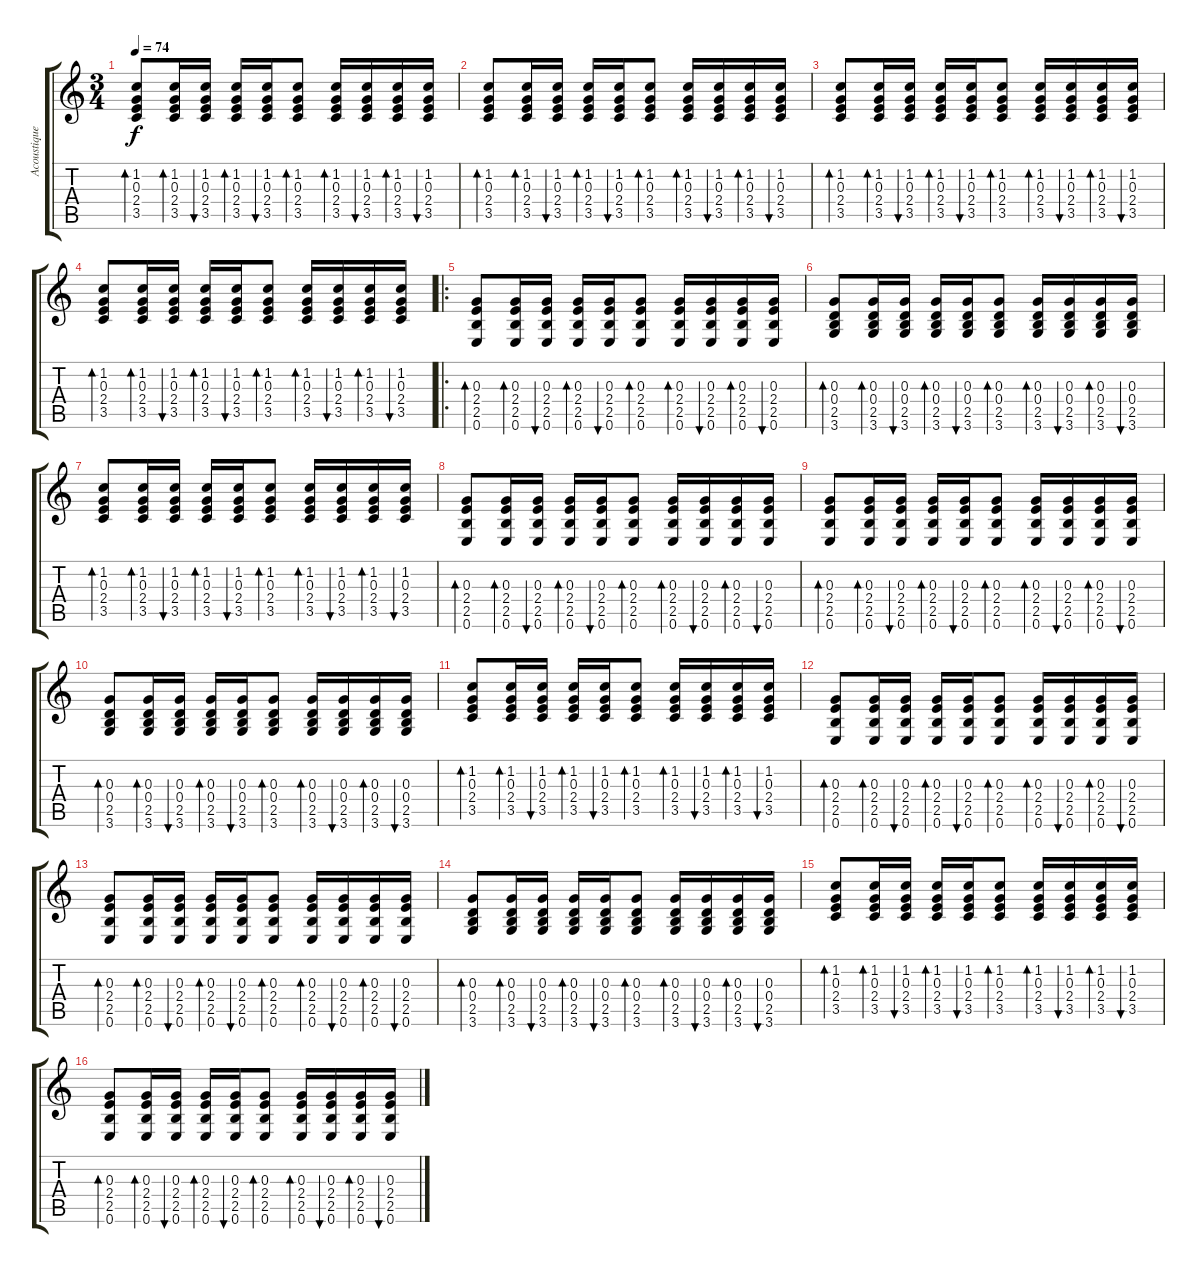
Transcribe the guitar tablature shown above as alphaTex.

\track ("Acoustique" "Acoustique") {instrument acousticguitarsteel}
\staff {score tabs}
\tuning (E4 B3 G3 D3 A2 E2) {hide}
\ts (3 4)
\tempo 74
\clef g2
\ks c
(1.2 0.3 2.4 3.5).8{bd 60 dy f} (1.2 0.3 2.4 3.5).16{bd 60} (1.2 0.3 2.4 3.5).16{bu 120} (1.2 0.3 2.4 3.5).16{bd 120} (1.2 0.3 2.4 3.5).16{bu 120} (1.2 0.3 2.4 3.5).8{bd 120} (1.2 0.3 2.4 3.5).16{bd 120} (1.2 0.3 2.4 3.5).16{bu 120} (1.2 0.3 2.4 3.5).16{bd 120} (1.2 0.3 2.4 3.5).16{bu 120} |
(1.2 0.3 2.4 3.5).8{bd 60} (1.2 0.3 2.4 3.5).16{bd 60} (1.2 0.3 2.4 3.5).16{bu 120} (1.2 0.3 2.4 3.5).16{bd 120} (1.2 0.3 2.4 3.5).16{bu 120} (1.2 0.3 2.4 3.5).8{bd 120} (1.2 0.3 2.4 3.5).16{bd 120} (1.2 0.3 2.4 3.5).16{bu 120} (1.2 0.3 2.4 3.5).16{bd 120} (1.2 0.3 2.4 3.5).16{bu 120} |
(1.2 0.3 2.4 3.5).8{bd 60} (1.2 0.3 2.4 3.5).16{bd 60} (1.2 0.3 2.4 3.5).16{bu 120} (1.2 0.3 2.4 3.5).16{bd 120} (1.2 0.3 2.4 3.5).16{bu 120} (1.2 0.3 2.4 3.5).8{bd 120} (1.2 0.3 2.4 3.5).16{bd 120} (1.2 0.3 2.4 3.5).16{bu 120} (1.2 0.3 2.4 3.5).16{bd 120} (1.2 0.3 2.4 3.5).16{bu 120} |
(1.2 0.3 2.4 3.5).8{bd 60} (1.2 0.3 2.4 3.5).16{bd 60} (1.2 0.3 2.4 3.5).16{bu 120} (1.2 0.3 2.4 3.5).16{bd 120} (1.2 0.3 2.4 3.5).16{bu 120} (1.2 0.3 2.4 3.5).8{bd 120} (1.2 0.3 2.4 3.5).16{bd 120} (1.2 0.3 2.4 3.5).16{bu 120} (1.2 0.3 2.4 3.5).16{bd 120} (1.2 0.3 2.4 3.5).16{bu 120} |
\ro
(0.3 2.4 2.5 0.6).8{bd 60 volume 12 instrument acousticguitarsteel} (0.3 2.4 2.5 0.6).16{bd 60} (0.3 2.4 2.5 0.6).16{bu 120} (0.3 2.4 2.5 0.6).16{bd 120} (0.3 2.4 2.5 0.6).16{bu 120} (0.3 2.4 2.5 0.6).8{bd 120} (0.3 2.4 2.5 0.6).16{bd 120} (0.3 2.4 2.5 0.6).16{bu 120} (0.3 2.4 2.5 0.6).16{bd 120} (0.3 2.4 2.5 0.6).16{bu 120} |
(0.3 0.4 2.5 3.6).8{bd 60 instrument acousticguitarsteel} (0.3 0.4 2.5 3.6).16{bd 60} (0.3 0.4 2.5 3.6).16{bu 120} (0.3 0.4 2.5 3.6).16{bd 120} (0.3 0.4 2.5 3.6).16{bu 120} (0.3 0.4 2.5 3.6).8{bd 120} (0.3 0.4 2.5 3.6).16{bd 120} (0.3 0.4 2.5 3.6).16{bu 120} (0.3 0.4 2.5 3.6).16{bd 120} (0.3 0.4 2.5 3.6).16{bu 120} |
(1.2 0.3 2.4 3.5).8{bd 60 instrument acousticguitarsteel} (1.2 0.3 2.4 3.5).16{bd 60} (1.2 0.3 2.4 3.5).16{bu 120} (1.2 0.3 2.4 3.5).16{bd 120} (1.2 0.3 2.4 3.5).16{bu 120} (1.2 0.3 2.4 3.5).8{bd 120} (1.2 0.3 2.4 3.5).16{bd 120} (1.2 0.3 2.4 3.5).16{bu 120} (1.2 0.3 2.4 3.5).16{bd 120} (1.2 0.3 2.4 3.5).16{bu 120} |
(0.3 2.4 2.5 0.6).8{bd 60 instrument acousticguitarsteel} (0.3 2.4 2.5 0.6).16{bd 60} (0.3 2.4 2.5 0.6).16{bu 120} (0.3 2.4 2.5 0.6).16{bd 120} (0.3 2.4 2.5 0.6).16{bu 120} (0.3 2.4 2.5 0.6).8{bd 120} (0.3 2.4 2.5 0.6).16{bd 120} (0.3 2.4 2.5 0.6).16{bu 120} (0.3 2.4 2.5 0.6).16{bd 120} (0.3 2.4 2.5 0.6).16{bu 120} |
(0.3 2.4 2.5 0.6).8{bd 60 volume 12 instrument acousticguitarsteel} (0.3 2.4 2.5 0.6).16{bd 60} (0.3 2.4 2.5 0.6).16{bu 120} (0.3 2.4 2.5 0.6).16{bd 120} (0.3 2.4 2.5 0.6).16{bu 120} (0.3 2.4 2.5 0.6).8{bd 120} (0.3 2.4 2.5 0.6).16{bd 120} (0.3 2.4 2.5 0.6).16{bu 120} (0.3 2.4 2.5 0.6).16{bd 120} (0.3 2.4 2.5 0.6).16{bu 120} |
(0.3 0.4 2.5 3.6).8{bd 60 instrument acousticguitarsteel} (0.3 0.4 2.5 3.6).16{bd 60} (0.3 0.4 2.5 3.6).16{bu 120} (0.3 0.4 2.5 3.6).16{bd 120} (0.3 0.4 2.5 3.6).16{bu 120} (0.3 0.4 2.5 3.6).8{bd 120} (0.3 0.4 2.5 3.6).16{bd 120} (0.3 0.4 2.5 3.6).16{bu 120} (0.3 0.4 2.5 3.6).16{bd 120} (0.3 0.4 2.5 3.6).16{bu 120} |
(1.2 0.3 2.4 3.5).8{bd 60 instrument acousticguitarsteel} (1.2 0.3 2.4 3.5).16{bd 60} (1.2 0.3 2.4 3.5).16{bu 120} (1.2 0.3 2.4 3.5).16{bd 120} (1.2 0.3 2.4 3.5).16{bu 120} (1.2 0.3 2.4 3.5).8{bd 120} (1.2 0.3 2.4 3.5).16{bd 120} (1.2 0.3 2.4 3.5).16{bu 120} (1.2 0.3 2.4 3.5).16{bd 120} (1.2 0.3 2.4 3.5).16{bu 120} |
(0.3 2.4 2.5 0.6).8{bd 60 instrument acousticguitarsteel} (0.3 2.4 2.5 0.6).16{bd 60} (0.3 2.4 2.5 0.6).16{bu 120} (0.3 2.4 2.5 0.6).16{bd 120} (0.3 2.4 2.5 0.6).16{bu 120} (0.3 2.4 2.5 0.6).8{bd 120} (0.3 2.4 2.5 0.6).16{bd 120} (0.3 2.4 2.5 0.6).16{bu 120} (0.3 2.4 2.5 0.6).16{bd 120} (0.3 2.4 2.5 0.6).16{bu 120} |
(0.3 2.4 2.5 0.6).8{bd 60 volume 12 instrument acousticguitarsteel} (0.3 2.4 2.5 0.6).16{bd 60} (0.3 2.4 2.5 0.6).16{bu 120} (0.3 2.4 2.5 0.6).16{bd 120} (0.3 2.4 2.5 0.6).16{bu 120} (0.3 2.4 2.5 0.6).8{bd 120} (0.3 2.4 2.5 0.6).16{bd 120} (0.3 2.4 2.5 0.6).16{bu 120} (0.3 2.4 2.5 0.6).16{bd 120} (0.3 2.4 2.5 0.6).16{bu 120} |
(0.3 0.4 2.5 3.6).8{bd 60 instrument acousticguitarsteel} (0.3 0.4 2.5 3.6).16{bd 60} (0.3 0.4 2.5 3.6).16{bu 120} (0.3 0.4 2.5 3.6).16{bd 120} (0.3 0.4 2.5 3.6).16{bu 120} (0.3 0.4 2.5 3.6).8{bd 120} (0.3 0.4 2.5 3.6).16{bd 120} (0.3 0.4 2.5 3.6).16{bu 120} (0.3 0.4 2.5 3.6).16{bd 120} (0.3 0.4 2.5 3.6).16{bu 120} |
(1.2 0.3 2.4 3.5).8{bd 60 instrument acousticguitarsteel} (1.2 0.3 2.4 3.5).16{bd 60} (1.2 0.3 2.4 3.5).16{bu 120} (1.2 0.3 2.4 3.5).16{bd 120} (1.2 0.3 2.4 3.5).16{bu 120} (1.2 0.3 2.4 3.5).8{bd 120} (1.2 0.3 2.4 3.5).16{bd 120} (1.2 0.3 2.4 3.5).16{bu 120} (1.2 0.3 2.4 3.5).16{bd 120} (1.2 0.3 2.4 3.5).16{bu 120} |
(0.3 2.4 2.5 0.6).8{bd 60 instrument acousticguitarsteel} (0.3 2.4 2.5 0.6).16{bd 60} (0.3 2.4 2.5 0.6).16{bu 120} (0.3 2.4 2.5 0.6).16{bd 120} (0.3 2.4 2.5 0.6).16{bu 120} (0.3 2.4 2.5 0.6).8{bd 120} (0.3 2.4 2.5 0.6).16{bd 120} (0.3 2.4 2.5 0.6).16{bu 120} (0.3 2.4 2.5 0.6).16{bd 120} (0.3 2.4 2.5 0.6).16{bu 120}
